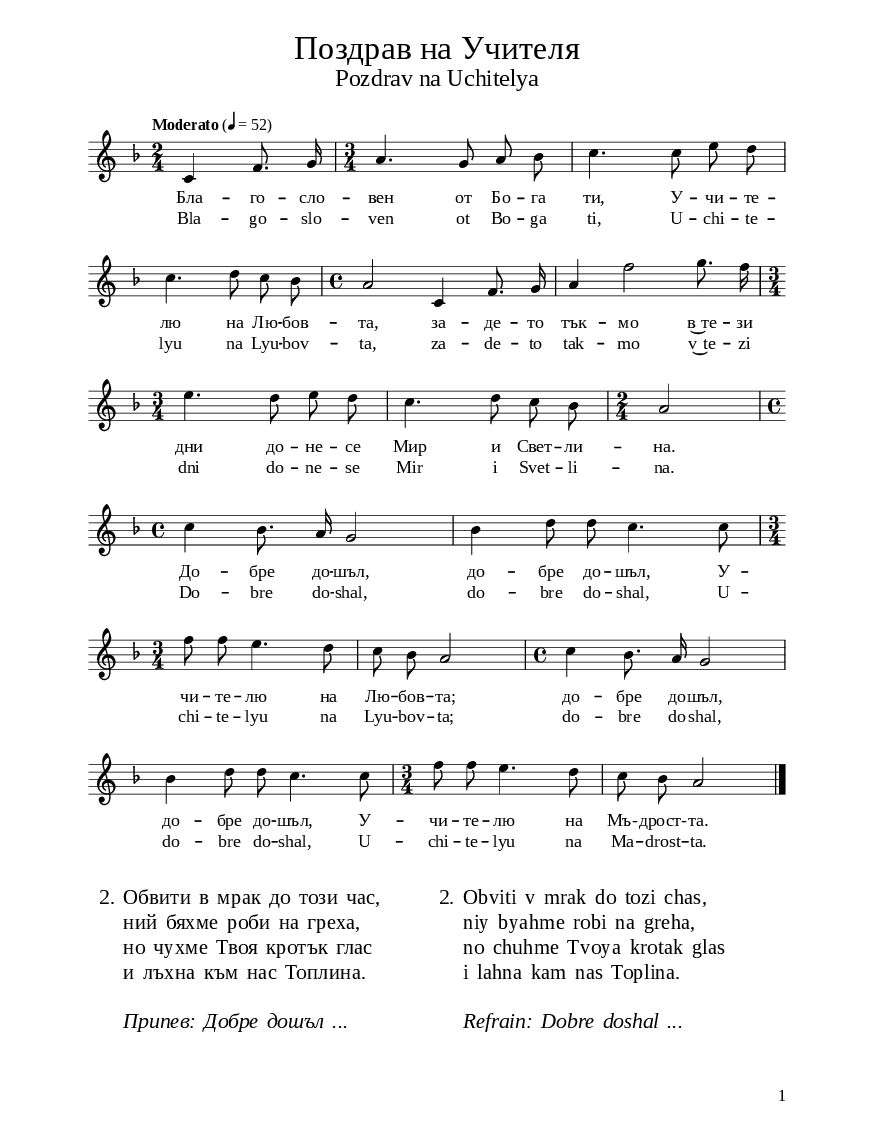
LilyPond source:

\version "2.24.0"

% include paper part and global functions
\include "include/globals.ily"

\bookpart {
    \label #'ref044
  \tocItem \markup "Поздрав на Учителя – Pozdrav na Uchitelya"
  \include "include/bookpart-paper.ily"
  \score {
    \include "include/score-layout.ily"

    \new Voice \absolute  {
      \clef treble
      \key f \major
      \time 2/4
      \tempoFunc "Moderato" 4 "52"
      \autoBeamOff


      c'4 f'8. g'16 | \time 3/4 a'4. g'8 a' bes' | c''4. c''8 e'' d'' | \break

      c''4. d''8 c'' bes'  | \time 4/4  a'2 c'4 f'8. g'16 | a'4 f''2 g''8. f''16  | \break

      \time 3/4  e''4. d''8 e'' d'' | c''4. d''8 c'' bes'  | \time 2/4 a'2 | \break  \time 4/4  c''4   bes'8. a'16 g'2|

      bes'4  d''8 d'' c''4. c''8  | \break

      \time 3/4  f''8 f'' e''4.  d''8 | c'' bes' a'2 | \time 4/4 c''4  bes'8. a'16 g'2 \break |

      bes'4 d''8 d'' c''4. c''8 \time 3/4  f''8 f'' e''4. d''8 | c'' bes' a'2 \bar "|."

    }

    \addlyrics {
      Бла -- го -- сло -- вен от Бо -- га ти, У -- чи -- те --
      лю на Лю -- бов -- та, за -- де -- то тък -- мо
      в~те -- зи дни до -- не -- се Мир и Свет -- ли -- на.
      До -- бре до -- шъл, до -- бре до -- шъл,
      У -- чи -- те -- лю на Лю -- бов -- та; до --
      бре до -- шъл, до -- бре до -- шъл, У -- чи --
      те -- лю на "Мъ-" -- "дрост-" -- та.
    }

    \addlyrics {
      Bla -- go -- slo -- ven ot Bo -- ga ti, U -- chi -- te --
      lyu na Lyu -- bov -- ta, za -- de -- to tak -- mo
      v~te -- zi dni do -- ne -- se Mir i Svet -- li -- na.
      Do -- bre do -- shal, do -- bre do -- shal,
      U -- chi -- te -- lyu na Lyu -- bov -- ta; do --
      bre do -- shal, do -- bre do -- shal, U -- chi --
      te -- lyu na Ma -- drost -- ta.
    }

    \header {
      title = \titleFunc "Поздрав на Учителя" "Pozdrav na Uchitelya"
    }

    \midi{}

  } % score

  \markup \fontsize #bgCoupletFontSize {
    \hspace #1
    \override #`(baseline-skip . ,bgCoupletBaselineSkip)
    \column {
      \line { 2. Обвити в мрак до този час, }
      \line { "   " ний бяхме роби на греха, }

      \line { "   " но чухме Твоя кротък глас }

      \line { "   " и лъхна към нас Топлина. }
      \line { "   " }

      \line { "   " \italic{Припев: Добре дошъл ...} }
    }

    \hspace #5
    \override #`(baseline-skip . ,bgCoupletBaselineSkip)
    \column {
      \line { 2. Obviti v mrak do tozi chas, }
      \line { "   " niy byahme robi na greha, }

      \line { "   " no chuhme Tvoya krotak glas }

      \line { "   " i lahna kam nas Toplina. }
      \line { "   " }

      \line { "   " \italic{Refrain: Dobre doshal ...} }
    } %column
  } % markup
  \pageBreak

  \markup \fontsize #bgCoupletFontSize {
    \hspace #1
    \override #`(baseline-skip . ,bgCoupletBaselineSkip)
    \column {
      \line { 3. Учителю Благословен, }

      \line { "   " Ти ни сърцата обнови, }

      \line { "   " запали Огън в нас свещен }

      \line { "   " и сладки думи оживи. }

      \line { "   " }

      \line { "   " \italic{Припев: Добре дошъл ...} }
      \line { "   " }

      \line { 4. Учителю, наш скъпи гост, }

      \line { "   " привет от нас Ти приеми; }

      \line { "   " със радост ний готови сме }

      \line { "   " да жертваме живота свой. }
    }

    \hspace #5
    \override #`(baseline-skip . ,bgCoupletBaselineSkip)
    \column {
      \line { 3. Uchitelyu Blagosloven, }

      \line { "   " Ti ni sartsata obnovi, }

      \line { "   " zapali Ogan v nas sveshten }

      \line { "   " i sladki dumi ozhivi. }

      \line { "   " }

      \line { "   " \italic{Refrain: Dobre doshal ...} }
      \line { "   " }

      \line { 4. Uchitelyu, nash skapi gost, }

      \line { "   " privet ot nas Ti priemi; }

      \line { "   " sas radost niy gotovi sme }

      \line { "   " da zhertvame zhivota svoy. }
    } %column
  } % markup

  \markup \empty-three

  % include foreign translation(s) of the song
  \version "2.24.0"

\markup \fill-line { \fontsize #deTitleFontSize "Gruß an den Meister" }
\markup \null
\markup \fontsize #deCoupletFontSize {
  \hspace #10
  \override #`(baseline-skip . ,deCoupletBaselineSkip)

  \column {

    \line { 1. Gesegnet bist du von Gott, }

    \line { "   " oh Meister der Liebe, }

    \line { "   " denn gerade in diesen Tagen}

    \line { "   " hast du Frieden und Licht gebracht.}
    \line { "   " }

    \line { "   " \italic { Refrain :}  }

    \line { "   " Sei willkommen, sei willkommen,}

    \line { "   " Meister der Liebe; }

    \line { "   " sei willkommen, sei willkommen, }

    \line { "   " Meister der Weisheit!}
    \line { "   " }

    \line { 2. Bis zu dieser Stunde von Dunkelheit eingehüllt, }

    \line { "   " waren wir Sklaven der Sünde,}

    \line { "   " aber wir haben deine sanfte Stimme gehört, }

    \line { "   " und Wärme hauchte uns an.}
    \line { "   " }

    \line { "   " \italic { Refrain ...}  }
    \line { "   " }

    \line { 3. Gesegneter Meister,}

    \line { "   " du hast unsere Herzen erneuert, }

    \line { "   " du hast in uns ein heiliges Feuer angezündet}

    \line { "   " und süße Worte belebt.}
    \line { "   " }

    \line { "   " \italic { Refrain ...}  }
    \line { "   " }


    \line { 4. Meister, unser lieber Gast, }

    \line { "   " nimm unseren Gruß an; }

    \line { "   " mit Freude sind wir bereit, }

    \line { "   " unser Leben zu opfern.}


  }
}


} % bookpart
